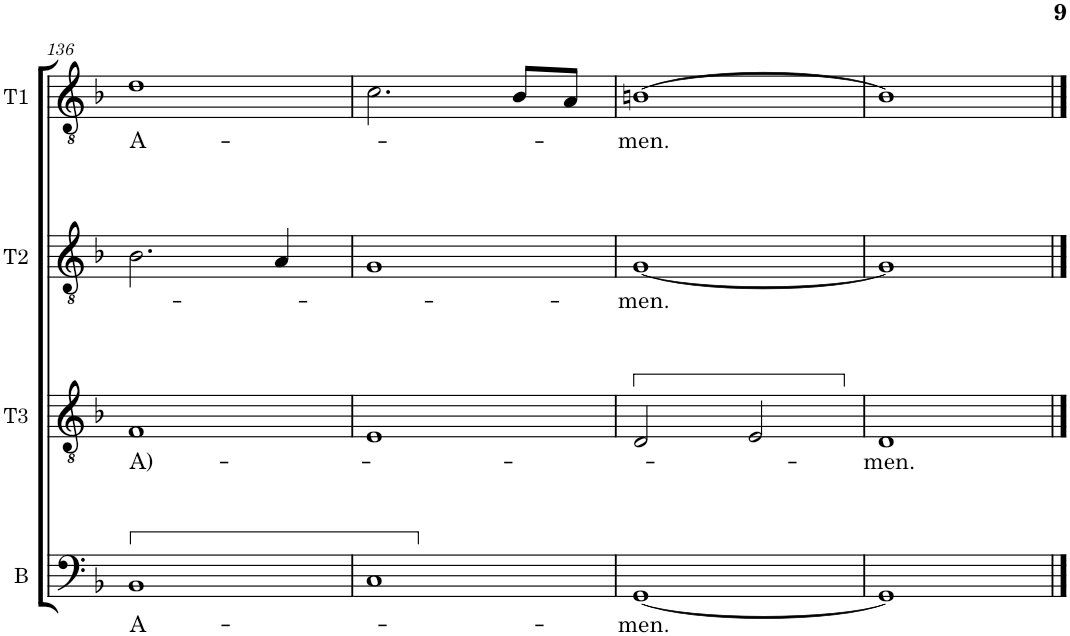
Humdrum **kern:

**kern	**text	**kern	**text	**kern	**text	**kern	**text
*part4	*part4	*part3	*part3	*part2	*part2	*part1	*part1
*staff4	*staff4	*staff3	*staff3	*staff2	*staff2	*staff1	*staff1
*I"B	*	*I"T3	*	*I"T2	*	*I"T1	*
*I'B	*	*I'T3	*	*I'T2	*	*I'T1	*
!!LO:PB:g=z
*clefF4	*	*clefGv2	*	*clefGv2	*	*clefGv2	*
*k[b-]	*	*k[b-]	*	*k[b-]	*	*k[b-]	*
*M2/2	*	*M2/2	*	*M2/2	*	*M2/2	*
*met(c|)	*	*met(c|)	*	*met(c|)	*	*met(c|)	*
=136	=136	=136	=136	=136	=136	=136	=136
!	!LO:LY:b	!	!LO:LY:b	!	!	!	!LO:LY:b
1BB-	A-	1F	A)-	2.B-\	.	1d	A-
.	.	.	.	4A/	.	.	.
=137	=137	=137	=137	=137	=137	=137	=137
1C	.	1E	.	1G	.	2.c\	.
.	.	.	.	.	.	8B-/L	.
.	.	.	.	.	.	8A/J	.
=138	=138	=138	=138	=138	=138	=138	=138
!	!LO:LY:b	!	!	!	!LO:LY:b	!	!LO:LY:b
[1GG	-men.	2D/	.	[1G	-men.	[1Bn	-men.
.	.	2E/	.	.	.	.	.
=139	=139	=139	=139	=139	=139	=139	=139
!	!	!	!LO:LY:b	!	!	!	!
1GG]	.	1D	-men.	1G]	.	1B]	.
==	==	==	==	==	==	==	==
*-	*-	*-	*-	*-	*-	*-	*-
